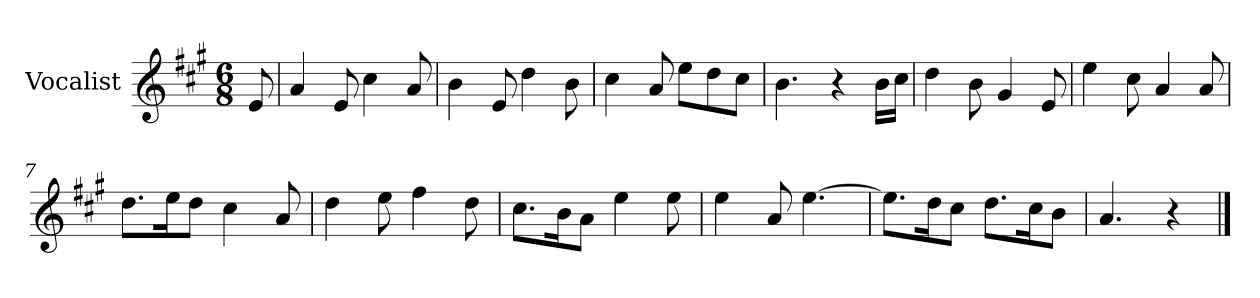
**kern
*part1
*staff1
*I"Vocalist
*k[f#c#g#]
*A:
*M6/8
=
8e
=1
4a
8e
4cc#
8a
=2
4b
8e
4dd
8b
=3
4cc#
8a
8eeL
8dd
8cc#J
=4
4.b
4r
16bLL
16cc#JJ
=5
4dd
8b
4g#
8e
=6
4ee
8cc#
4a
8a
=7
8.ddL
16eeK
8ddJ
4cc#
8a
=8
4dd
8ee
4ff#
8dd
=9
8.cc#L
16bK
8aJ
4ee
8ee
=10
4ee
8a
[4.ee
=11
8.eeL]
16ddK
8cc#J
8.ddL
16cc#K
8bJ
=12
4.a
4r
==
*-
